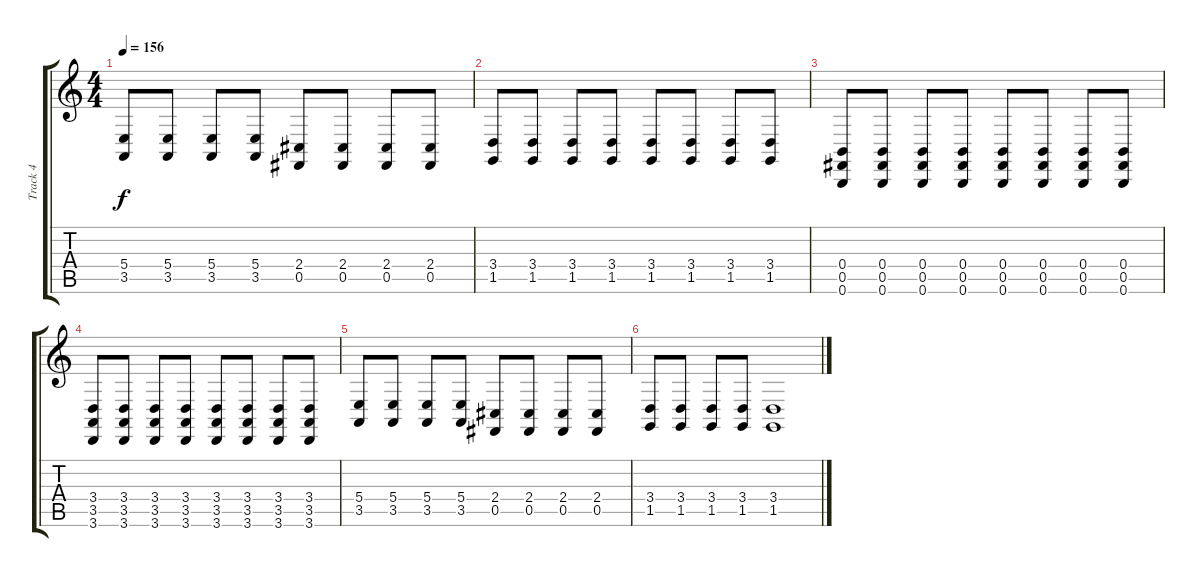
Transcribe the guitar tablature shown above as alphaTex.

\track ("Track 4" "Track 4") {instrument brightacousticpiano}
\staff {score tabs}
\tuning (Db4 Ab3 E3 B2 Gb2 B1) {hide}
\ts (4 4)
\tempo 156
\clef g2
\ks c
(5.4 3.5).8{dy f} (5.4 3.5).8 (5.4 3.5).8 (5.4 3.5).8 (2.4 0.5).8 (2.4 0.5).8 (2.4 0.5).8 (2.4 0.5).8 |
(3.4 1.5).8 (3.4 1.5).8 (3.4 1.5).8 (3.4 1.5).8 (3.4 1.5).8 (3.4 1.5).8 (3.4 1.5).8 (3.4 1.5).8 |
(0.4 0.5 0.6).8 (0.4 0.5 0.6).8 (0.4 0.5 0.6).8 (0.4 0.5 0.6).8 (0.4 0.5 0.6).8 (0.4 0.5 0.6).8 (0.4 0.5 0.6).8 (0.4 0.5 0.6).8 |
(3.4 3.5 3.6).8 (3.4 3.5 3.6).8 (3.4 3.5 3.6).8 (3.4 3.5 3.6).8 (3.4 3.5 3.6).8 (3.4 3.5 3.6).8 (3.4 3.5 3.6).8 (3.4 3.5 3.6).8 |
(5.4 3.5).8 (5.4 3.5).8 (5.4 3.5).8 (5.4 3.5).8 (2.4 0.5).8 (2.4 0.5).8 (2.4 0.5).8 (2.4 0.5).8 |
(3.4 1.5).8 (3.4 1.5).8 (3.4 1.5).8 (3.4 1.5).8 (3.4 1.5).1
